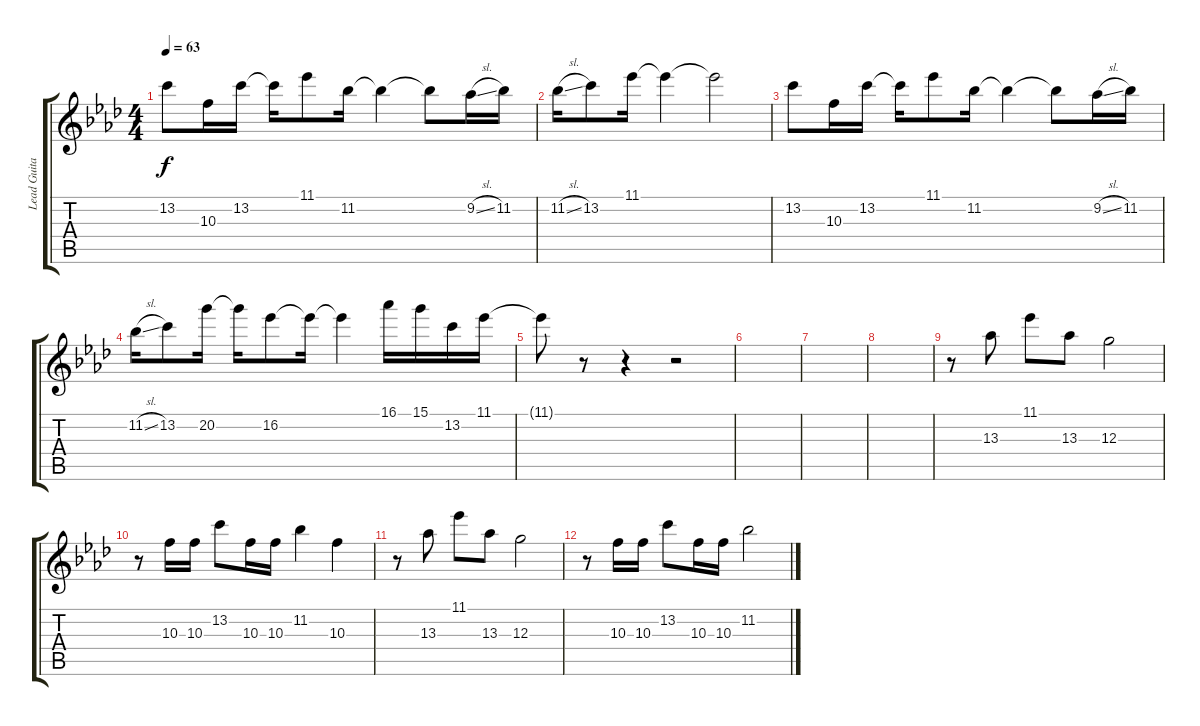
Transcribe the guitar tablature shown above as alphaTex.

\track ("Lead Guitar" "Lead Guita") {instrument overdrivenguitar}
\staff {score tabs}
\tuning (E4 B3 G3 D3 A2 E2) {hide}
\ts (4 4)
\tempo 63
\clef g2
\ks ab
13.2.8{dy f instrument overdrivenguitar} 10.3.16 13.2.16 13.2{t}.16 11.1.8 11.2.16 11.2{t}.4 11.2{t}.8 9.2{sl}.16 11.2.16 |
11.2{sl}.16 13.2.8 11.1.16 11.1{t}.4 11.1{t}.2 |
13.2.8 10.3.16 13.2.16 13.2{t}.16 11.1.8 11.2.16 11.2{t}.4 11.2{t}.8 9.2{sl}.16 11.2.16 |
11.2{sl}.16 13.2.8 20.2.16 20.2{t}.16 16.2.8 16.2{t}.16 16.2{t}.4 16.1.16 15.1.16 13.2.16 11.1.16 |
11.1{t}.8 r.8 r.4 r.2 |
|
|
|
r.8 13.3.8 11.1.8 13.3.8 12.3.2 |
r.8 10.3.16 10.3.16 13.2.8 10.3.16 10.3.16 11.2.4 10.3.4 |
r.8 13.3.8 11.1.8 13.3.8 12.3.2 |
r.8 10.3.16 10.3.16 13.2.8 10.3.16 10.3.16 11.2.2
